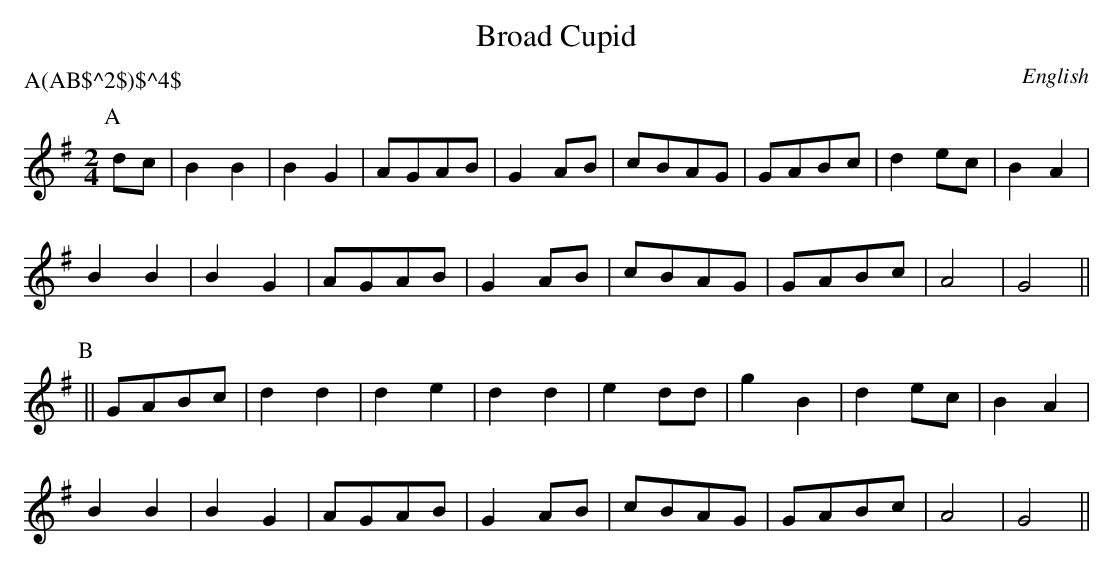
X:1
T:Broad Cupid
O:English
P:A(AB$^2$)$^4$
K:G
M:2/4
L:1/8
P:A
dc | B2 B2 | B2 G2 | AGAB | G2 AB | cBAG | GABc | d2 ec | B2 A2 |
B2 B2 | B2 G2 | AGAB | G2 AB | cBAG | GABc | A4    | G4    ||
P:B
||  GABc | d2 d2 | d2 e2 | d2 d2 | e2 dd | g2 B2 | d2 ec | B2 A2 |
B2 B2 | B2 G2 | AGAB  | G2 AB | cBAG  | GABc  | A4    | G4    ||
